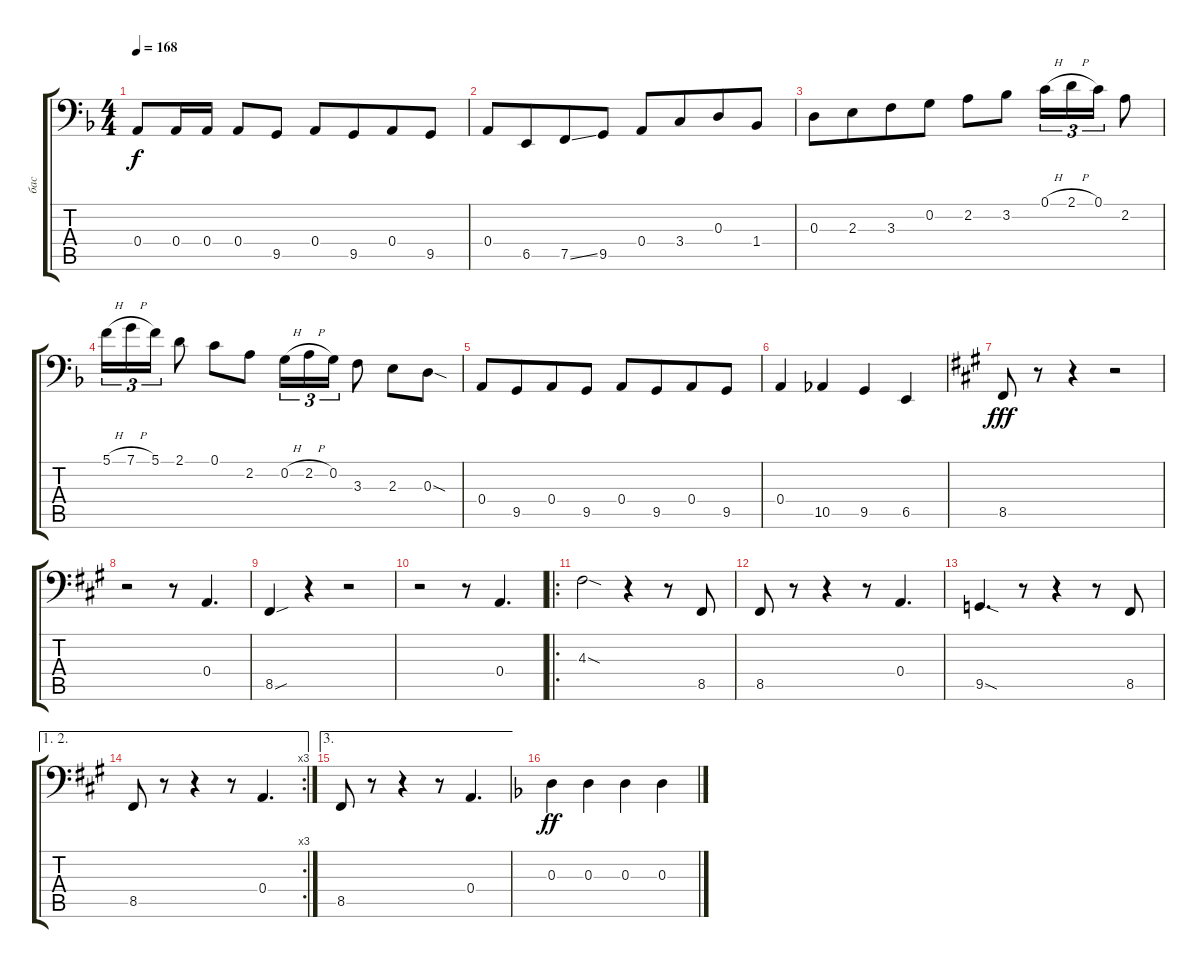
\track ("бас" "бас") {instrument electricbassfinger}
\staff {score tabs}
\tuning (C3 G2 D2 A1 Bb0 C0) {hide}
\ts (4 4)
\tempo 168
\clef f4
\ks dminor
0.4.8{dy f} 0.4.16 0.4.16 0.4.8 9.5.8 0.4.8 9.5.8{beam merge} 0.4.8 9.5.8 |
0.4.8 6.5.8{beam merge} 7.5{ss}.8 9.5.8 0.4.8 3.4.8{beam merge} 0.3.8 1.4.8 |
0.3.8 2.3.8{beam merge} 3.3.8 0.2.8 2.2.8 3.2.8 0.1{h}.16{tu (3 2)} 2.1{h}.16{tu (3 2)} 0.1.16{tu (3 2)} 2.2.8 |
5.1{h}.16{tu (3 2)} 7.1{h}.16{tu (3 2)} 5.1.16{tu (3 2)} 2.1.8 0.1.8 2.2.8 0.2{h}.16{tu (3 2)} 2.2{h}.16{tu (3 2)} 0.2.16{tu (3 2)} 3.3.8 2.3.8 0.3{sod}.8 |
0.4.8 9.5.8{beam merge} 0.4.8 9.5.8 0.4.8 9.5.8{beam merge} 0.4.8 9.5.8 |
0.4.4 10.5.4 9.5.4 6.5.4 |
\ks f#minor
8.5.8{dy fff} r.8 r.4 r.2 |
r.2 r.8 0.4.4{d} |
8.5{sou}.4 r.4 r.2 |
r.2 r.8 0.4.4{d} |
\ro
4.3{sod}.2 r.4 r.8 8.5.8 |
8.5.8 r.8 r.4 r.8 0.4.4{d} |
9.5{sod}.4{d} r.8 r.4 r.8 8.5.8 |
\ae (1 2)
\rc 3
8.5.8 r.8 r.4 r.8 0.4.4{d} |
\ae 3
8.5.8 r.8 r.4 r.8 0.4.4{d} |
\ks dminor
0.3.4{dy ff} 0.3.4 0.3.4 0.3.4
